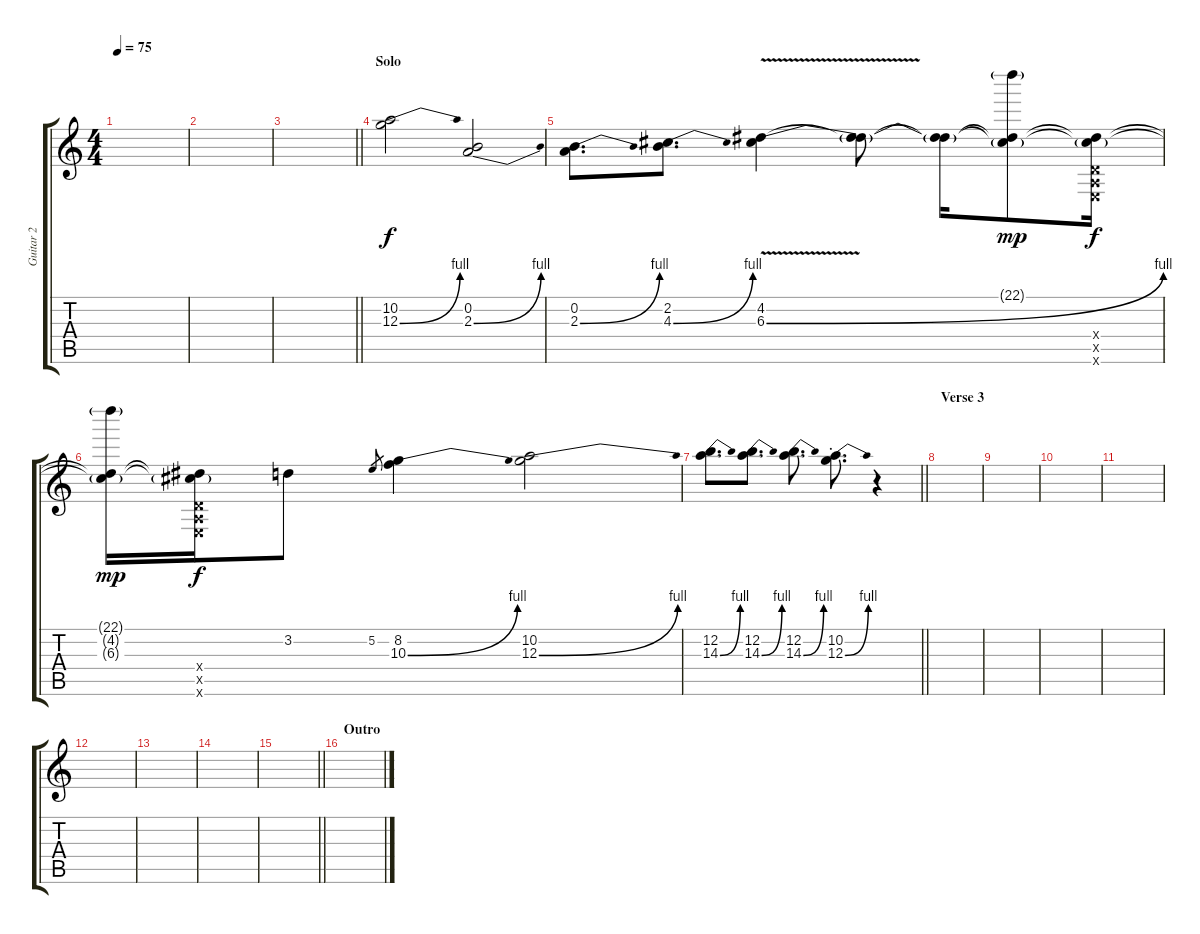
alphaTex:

\track ("Guitar 2" "Guitar 2") {instrument overdrivenguitar}
\staff {score tabs}
\tuning (E4 B3 G3 D3 A2 E2) {hide}
\ts (4 4)
\tempo 75
\clef g2
\ks c
|
|
\barLineRight lightlight
|
\section ("" "Solo")
(10.2 12.3{be (bend 0 0 60 4)}).2 (0.2 2.3{be (bend 0 0 60 4)}).2 |
(0.2 2.3{be (bend 0 0 60 4)}).8{d} (2.2 4.3{be (bend 0 0 60 4)}).8{d} (4.2 6.3{be (bend 0 0 60 4) v}).4 (4.2{t} 6.3{t}).8 (4.2{t} 6.3{t}).16 (22.1{g} 4.2{t} 6.3{t}).8{dy mp} (4.2{t} 6.3{t} 0.4{x} 0.5{x} 0.6{x}).16{dy f} |
(22.1{g} 4.2{t} 6.3{t}).16{dy mp} (4.2{t} 6.3{t} 0.4{x} 0.5{x} 0.6{x}).16{dy f} 3.2.8 5.2.8{gr} (8.2 10.3{be (bend 0 0 60 4)}).4 (10.2 12.3{be (bend 0 0 60 4)}).2 |
\barLineRight lightlight
(12.2 14.3{be (bend 0 0 60 4)}).8{d} (12.2 14.3{be (bend 0 0 60 4)}).8{d} (12.2 14.3{be (bend 0 0 60 4)}).8{d} (10.2{st} 12.3{be (bend 0 0 60 4) st}).8{d} r.4 |
\section ("" "Verse 3")
|
|
|
|
|
|
|
\barLineRight lightlight
|
\section ("" "Outro")
